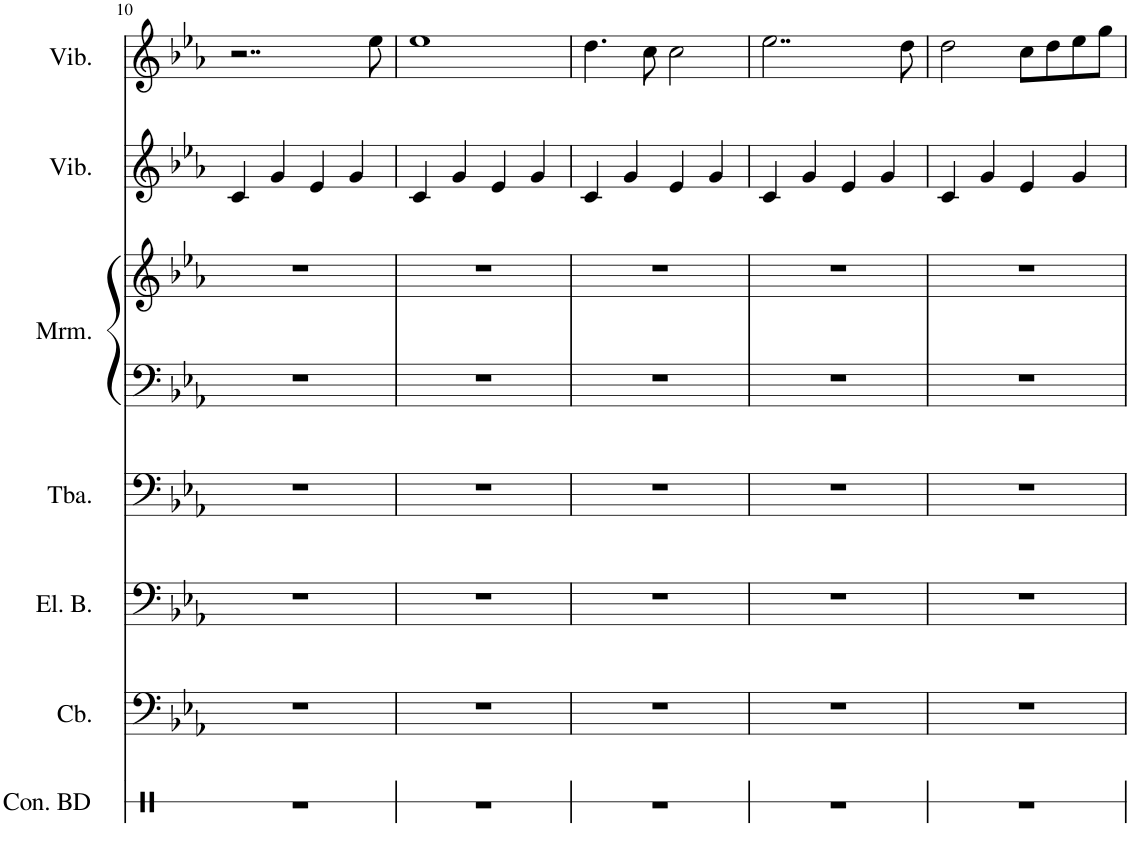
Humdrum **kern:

**kern	**kern	**kern	**kern	**kern	**kern	**kern	**kern
*part7	*part6	*part5	*part4	*part3	*part3	*part2	*part1
*staff8	*staff7	*staff6	*staff5	*staff4	*staff3	*staff2	*staff1
*I"Concert Bass Drum	*I"Contrabass	*I"Electric Bass	*I"Tuba	*I"Marimba	*	*I"Vibraphone	*I"Vibraphone
*I'Con. BD	*I'Cb.	*I'El. B.	*I'Tba.	*I'Mrm.	*	*I'Vib.	*I'Vib.
!!LO:PB:g=z
*clefX	*clefF4	*clefF4	*clefF4	*clefF4	*clefG2	*clefG2	*clefG2
*	*Trd7c12	*Trd7c12	*	*	*	*	*
*k[]	*k[b-e-a-]	*k[b-e-a-]	*k[b-e-a-]	*k[b-e-a-]	*k[b-e-a-]	*k[b-e-a-]	*k[b-e-a-]
*M4/4	*M4/4	*M4/4	*M4/4	*M4/4	*M4/4	*M4/4	*M4/4
=10	=10	=10	=10	=10	=10	=10	=10
1r	1r	1r	1r	1r	1r	4c/	2..r
.	.	.	.	.	.	4g/	.
.	.	.	.	.	.	4e-/	.
.	.	.	.	.	.	4g/	.
.	.	.	.	.	.	.	8ee-\
=11	=11	=11	=11	=11	=11	=11	=11
1r	1r	1r	1r	1r	1r	4c/	1ee-
.	.	.	.	.	.	4g/	.
.	.	.	.	.	.	4e-/	.
.	.	.	.	.	.	4g/	.
=12	=12	=12	=12	=12	=12	=12	=12
1r	1r	1r	1r	1r	1r	4c/	4.dd\
.	.	.	.	.	.	4g/	.
.	.	.	.	.	.	.	8cc\
.	.	.	.	.	.	4e-/	2cc\
.	.	.	.	.	.	4g/	.
=13	=13	=13	=13	=13	=13	=13	=13
1r	1r	1r	1r	1r	1r	4c/	2..ee-\
.	.	.	.	.	.	4g/	.
.	.	.	.	.	.	4e-/	.
.	.	.	.	.	.	4g/	.
.	.	.	.	.	.	.	8dd\
=14	=14	=14	=14	=14	=14	=14	=14
1r	1r	1r	1r	1r	1r	4c/	2dd\
.	.	.	.	.	.	4g/	.
.	.	.	.	.	.	4e-/	8cc\L
.	.	.	.	.	.	.	8dd\
.	.	.	.	.	.	4g/	8ee-\
.	.	.	.	.	.	.	8gg\J
=	=	=	=	=	=	=	=
*-	*-	*-	*-	*-	*-	*-	*-
